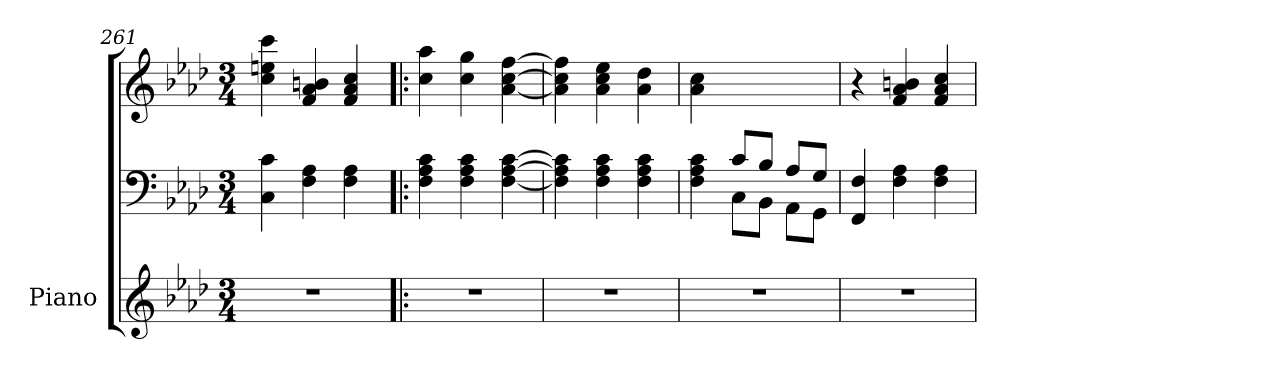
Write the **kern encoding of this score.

**kern	**kern	**kern	**dynam
*part1	*part1	*part1	*part1
*staff3	*staff2	*staff1	*staff1/2/3
*I"Piano	*	*	*
*I'Pno.	*	*	*
*clefG2	*clefF4	*clefG2	*
*k[b-e-a-d-]	*k[b-e-a-d-]	*k[b-e-a-d-]	*
*M3/4	*M3/4	*M3/4	*
=261	=261	=261	=261
2.r	4C\ 4c\	4cc\ 4een\ 4ccc\	.
!	!	!	!LO:DY:b=2
!	!	!	!LO:DY:n=1:b
.	4F\ 4A-\	4f/ 4a-/ 4bn/	mf f
.	4F\ 4A-\	4f/ 4a-/ 4cc/	.
=262!|:	=262!|:	=262!|:	=262!|:
2.r	4F\ 4A-\ 4c\	4cc\ 4aa-\	.
.	4F\ 4A-\ 4c\	4cc\ 4gg\	.
.	[4F\ [4A-\ [4c\	[4a-\ [4cc\ [4ff\	.
=263	=263	=263	=263
2.r	4F\] 4A-\] 4c\]	4a-\] 4cc\] 4ff\]	.
.	4F\ 4A-\ 4c\	4a-\ 4cc\ 4ee-\	.
.	4F\ 4A-\ 4c\	4a-\ 4dd-\	.
!!LO:LB:g=z
=264	=264	=264	=264
*	*^	*	*
2.r	4ryy	4F\ 4A-\ 4c\	4a-\ 4cc\	.
.	8c/L	8C\L	2ryy	.
.	8B-/J	8BB-\J	.	.
.	8A-/L	8AA-\L	.	.
.	8G/J	8GG\J	.	.
*	*v	*v	*	*
=265	=265	=265	=265
2.r	4FF/ 4F/	4r	.
.	4F\ 4A-\	4f/ 4a-/ 4bn/	.
.	4F\ 4A-\	4f/ 4a-/ 4cc/	.
=	=	=	=
*-	*-	*-	*-
